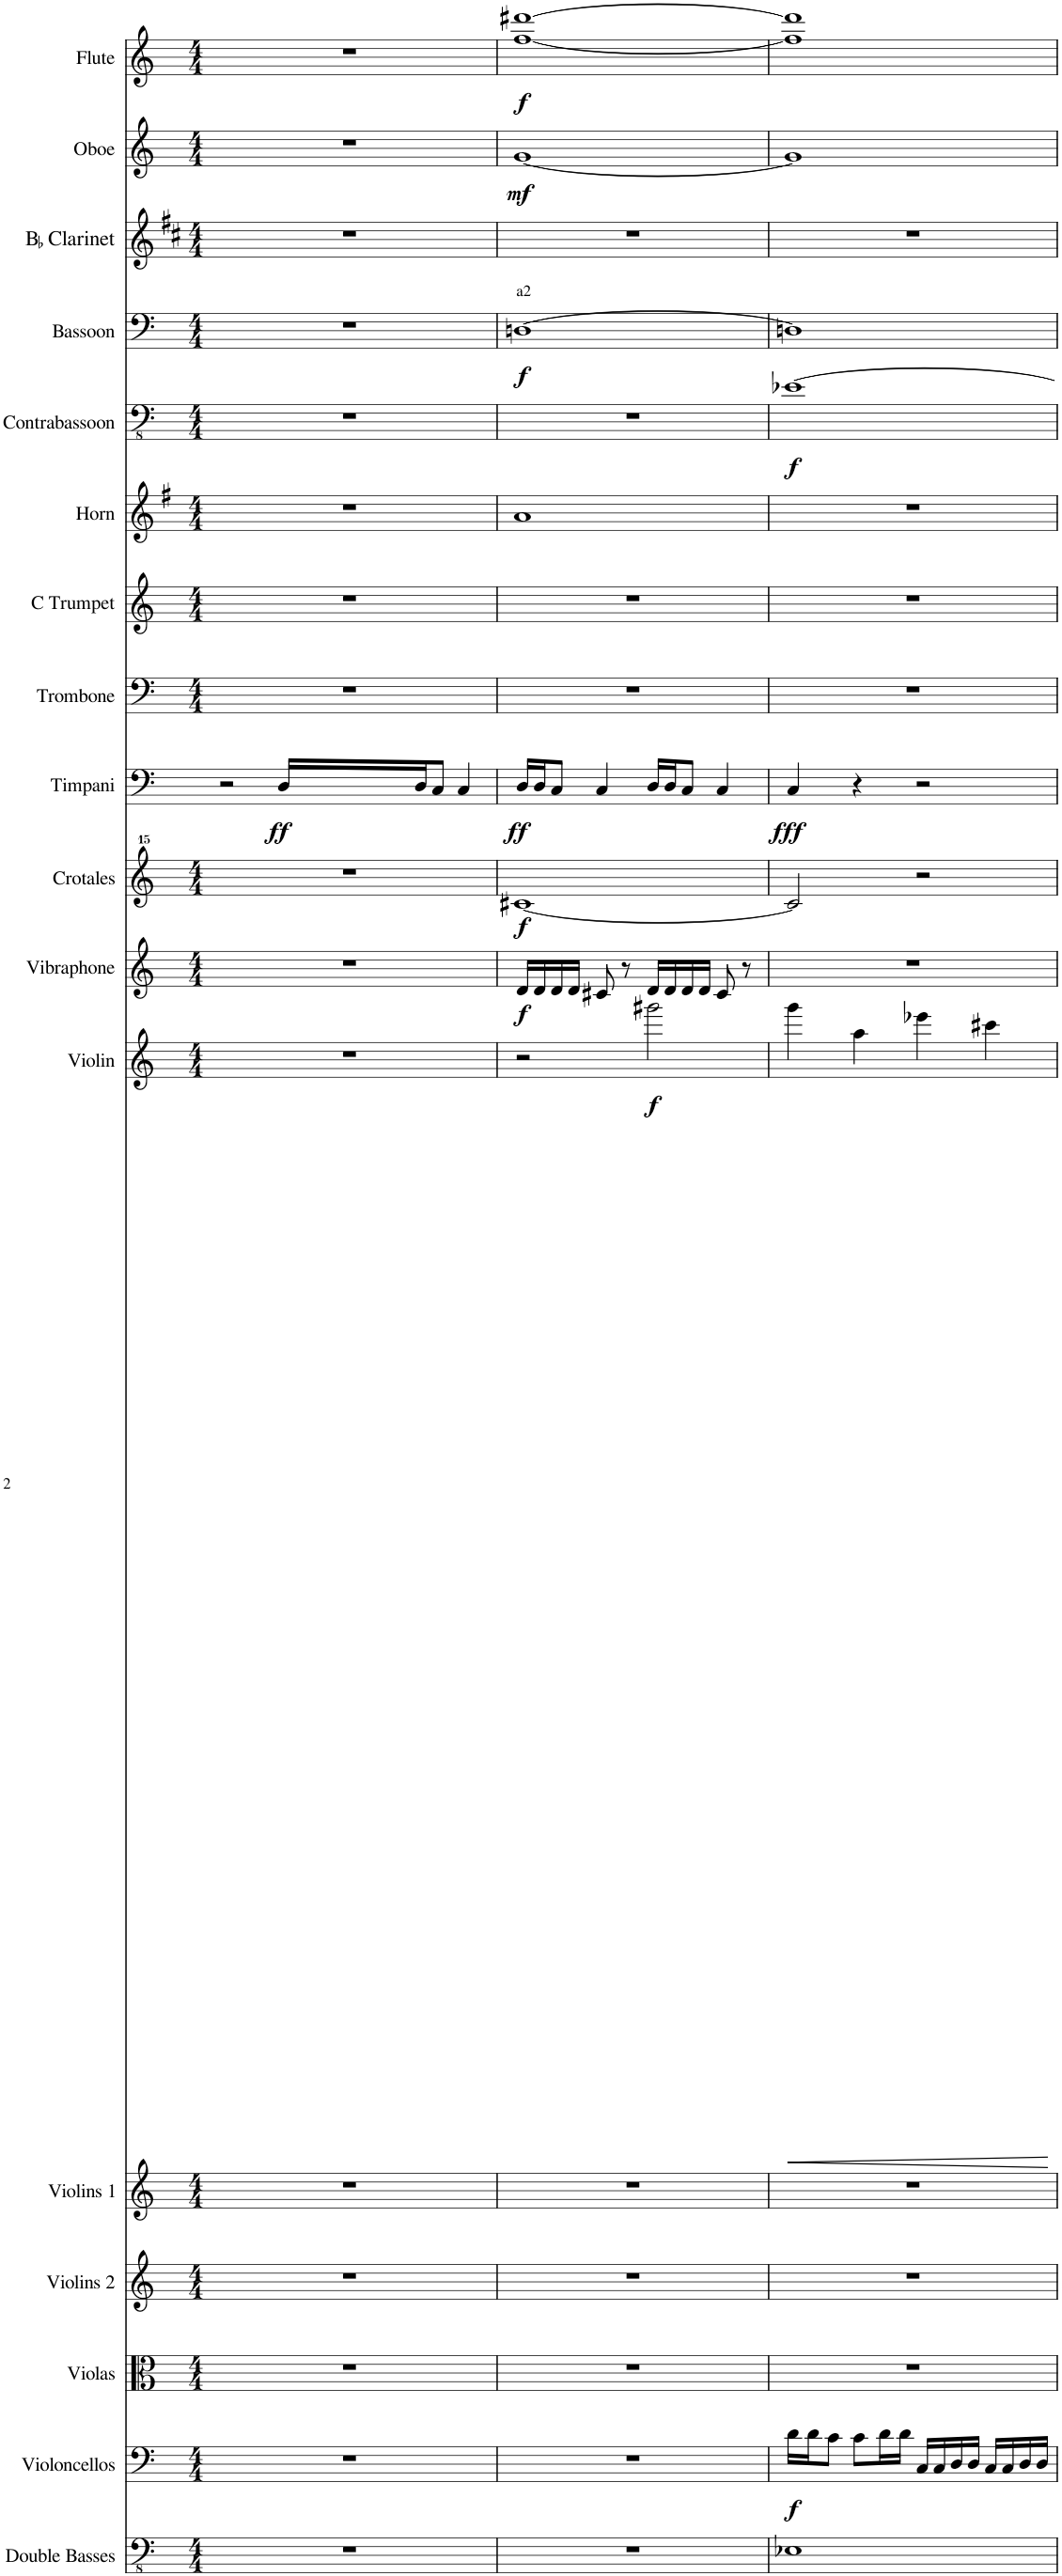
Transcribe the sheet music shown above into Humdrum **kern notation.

**kern	**kern	**dynam	**kern	**kern	**kern	**kern	**dynam	**kern	**dynam	**kern	**dynam	**kern	**dynam	**kern	**kern	**kern	**kern	**dynam	**kern	**dynam	**kern	**kern	**dynam	**kern	**dynam
*part17	*part16	*part16	*part15	*part14	*part13	*part12	*part12	*part11	*part11	*part10	*part10	*part9	*part9	*part8	*part7	*part6	*part5	*part5	*part4	*part4	*part3	*part2	*part2	*part1	*part1
*staff17	*staff16	*staff16	*staff15	*staff14	*staff13	*staff12	*staff12	*staff11	*staff11	*staff10	*staff10	*staff9	*staff9	*staff8	*staff7	*staff6	*staff5	*staff5	*staff4	*staff4	*staff3	*staff2	*staff2	*staff1	*staff1
*I"Double Basses	*I"Violoncellos	*	*I"Violas	*I"Violins 2	*I"Violins 1	*I"Violin	*	*I"Vibraphone	*	*I"Crotales	*	*I"Timpani	*	*I"Trombone	*I"C Trumpet	*I"Horn	*I"Contrabassoon	*	*I"Bassoon	*	*I"BaccidentalFlat Clarinet	*I"Oboe	*	*I"Flute	*
*I'Dbs.	*I'Vlcs.	*	*I'Vlas.	*I'Vlns. 2	*I'Vlns. 1	*I'Vln.	*	*I'Vib.	*	*I'Cro.	*	*I'Timp.	*	*I'Trb.	*I'C Tpt.	*I'Hn.	*I'Cbsn.	*	*I'Bsn.	*	*I'BaccidentalFlat Cl.	*I'Ob.	*	*I'Fl.	*
*clefFv4	*clefF4	*	*clefC3	*clefG2	*clefG2	*clefG2	*	*clefG2	*	*clefG^^2	*	*clefF4	*	*clefF4	*clefG2	*clefG2	*clefFv4	*	*clefF4	*	*clefG2	*clefG2	*	*clefG2	*
*	*	*	*	*	*	*	*	*	*	*	*	*	*	*	*	*Trd4c7	*Trd7c12	*	*	*	*Trd1c2	*	*	*	*
*k[]	*k[]	*	*k[]	*k[]	*k[]	*k[]	*	*k[]	*	*k[]	*	*k[]	*	*k[]	*k[]	*k[f#]	*k[]	*	*k[]	*	*k[f#c#]	*k[]	*	*k[]	*
*M4/4	*M4/4	*	*M4/4	*M4/4	*M4/4	*M4/4	*	*M4/4	*	*M4/4	*	*	*	*M4/4	*M4/4	*M4/4	*M4/4	*	*M4/4	*	*M4/4	*M4/4	*	*M4/4	*
=1	=1	=1	=1	=1	=1	=1	=1	=1	=1	=1	=1	=1	=1	=1	=1	=1	=1	=1	=1	=1	=1	=1	=1	=1	=1
1r	1r	.	1r	1r	1r	1r	.	1r	.	1r	.	2r	.	1r	1r	1r	1r	.	1r	.	1r	1r	.	1r	.
!	!	!	!	!	!	!	!	!	!	!	!	!	!LO:DY:b	!	!	!	!	!	!	!	!	!	!	!	!
.	.	.	.	.	.	.	.	.	.	.	.	16D/LL	ff	.	.	.	.	.	.	.	.	.	.	.	.
.	.	.	.	.	.	.	.	.	.	.	.	16D/J	.	.	.	.	.	.	.	.	.	.	.	.	.
.	.	.	.	.	.	.	.	.	.	.	.	8C/J	.	.	.	.	.	.	.	.	.	.	.	.	.
.	.	.	.	.	.	.	.	.	.	.	.	4C/	.	.	.	.	.	.	.	.	.	.	.	.	.
=2	=2	=2	=2	=2	=2	=2	=2	=2	=2	=2	=2	=2	=2	=2	=2	=2	=2	=2	=2	=2	=2	=2	=2	=2	=2
!	!	!	!	!	!	!	!	!	!	!	!	!	!	!	!	!	!	!	!LO:TX:a:t=a2	!	!	!	!	!	!
!	!	!	!	!	!	!	!	!	!LO:DY:b	!	!LO:DY:b	!	!LO:DY:b	!	!	!	!	!	!	!LO:DY:b	!	!	!LO:DY:b	!	!LO:DY:b
1r	1r	.	1r	1r	1r	2r	.	16d/LL	f	[1ccc#X	f	16D/LL	ff	1r	1r	1a	1r	.	[1Dn	f	1r	[1g	mf	[1ff [1ddd#X	f
.	.	.	.	.	.	.	.	16d/	.	.	.	16D/J	.	.	.	.	.	.	.	.	.	.	.	.	.
.	.	.	.	.	.	.	.	16d/	.	.	.	8C/J	.	.	.	.	.	.	.	.	.	.	.	.	.
.	.	.	.	.	.	.	.	16d/JJ	.	.	.	.	.	.	.	.	.	.	.	.	.	.	.	.	.
.	.	.	.	.	.	.	.	8c#X/	.	.	.	4C/	.	.	.	.	.	.	.	.	.	.	.	.	.
.	.	.	.	.	.	.	.	8r	.	.	.	.	.	.	.	.	.	.	.	.	.	.	.	.	.
!	!	!	!	!	!	!	!LO:DY:b	!	!	!	!	!	!	!	!	!	!	!	!	!	!	!	!	!	!
.	.	.	.	.	.	2ggg#X\	f	16d/LL	.	.	.	16D/LL	.	.	.	.	.	.	.	.	.	.	.	.	.
.	.	.	.	.	.	.	.	16d/	.	.	.	16D/J	.	.	.	.	.	.	.	.	.	.	.	.	.
.	.	.	.	.	.	.	.	16d/	.	.	.	8C/J	.	.	.	.	.	.	.	.	.	.	.	.	.
.	.	.	.	.	.	.	.	16d/JJ	.	.	.	.	.	.	.	.	.	.	.	.	.	.	.	.	.
.	.	.	.	.	.	.	.	8c#/	.	.	.	4C/	.	.	.	.	.	.	.	.	.	.	.	.	.
.	.	.	.	.	.	.	.	8r	.	.	.	.	.	.	.	.	.	.	.	.	.	.	.	.	.
=3	=3	=3	=3	=3	=3	=3	=3	=3	=3	=3	=3	=3	=3	=3	=3	=3	=3	=3	=3	=3	=3	=3	=3	=3	=3
!	!	!LO:DY:b	!	!	!	!	!LO:HP:b	!	!	!	!	!	!LO:DY:b	!	!	!	!	!LO:DY:b	!	!	!	!	!	!	!
1EE-X	16d\LL	f	1r	1r	1r	4ggg\	<	1r	.	2ccc#/]	.	4C/	fff	1r	1r	1r	[1E-X	f	1Dn]	.	1r	1g]	.	1ff] 1ddd#]	.
.	16d\J	.	.	.	.	.	.	.	.	.	.	.	.	.	.	.	.	.	.	.	.	.	.	.	.
.	8c\J	.	.	.	.	.	.	.	.	.	.	.	.	.	.	.	.	.	.	.	.	.	.	.	.
.	8c\L	.	.	.	.	4aa\	.	.	.	.	.	4r	.	.	.	.	.	.	.	.	.	.	.	.	.
.	16d\L	.	.	.	.	.	.	.	.	.	.	.	.	.	.	.	.	.	.	.	.	.	.	.	.
.	16d\JJ	.	.	.	.	.	.	.	.	.	.	.	.	.	.	.	.	.	.	.	.	.	.	.	.
.	16C/LL	.	.	.	.	4eee-X\	.	.	.	2r	.	2r	.	.	.	.	.	.	.	.	.	.	.	.	.
.	16C/	.	.	.	.	.	.	.	.	.	.	.	.	.	.	.	.	.	.	.	.	.	.	.	.
.	16D/	.	.	.	.	.	.	.	.	.	.	.	.	.	.	.	.	.	.	.	.	.	.	.	.
.	16D/JJ	.	.	.	.	.	.	.	.	.	.	.	.	.	.	.	.	.	.	.	.	.	.	.	.
.	16C/LL	.	.	.	.	4ccc#X\	.	.	.	.	.	.	.	.	.	.	.	.	.	.	.	.	.	.	.
.	16C/	.	.	.	.	.	.	.	.	.	.	.	.	.	.	.	.	.	.	.	.	.	.	.	.
.	16D/	.	.	.	.	.	.	.	.	.	.	.	.	.	.	.	.	.	.	.	.	.	.	.	.
.	16D/JJ	.	.	.	.	.	.	.	.	.	.	.	.	.	.	.	.	.	.	.	.	.	.	.	.
.	.	.	.	.	.	.	[	.	.	.	.	.	.	.	.	.	.	.	.	.	.	.	.	.	.
=	=	=	=	=	=	=	=	=	=	=	=	=	=	=	=	=	=	=	=	=	=	=	=	=	=
*-	*-	*-	*-	*-	*-	*-	*-	*-	*-	*-	*-	*-	*-	*-	*-	*-	*-	*-	*-	*-	*-	*-	*-	*-	*-
